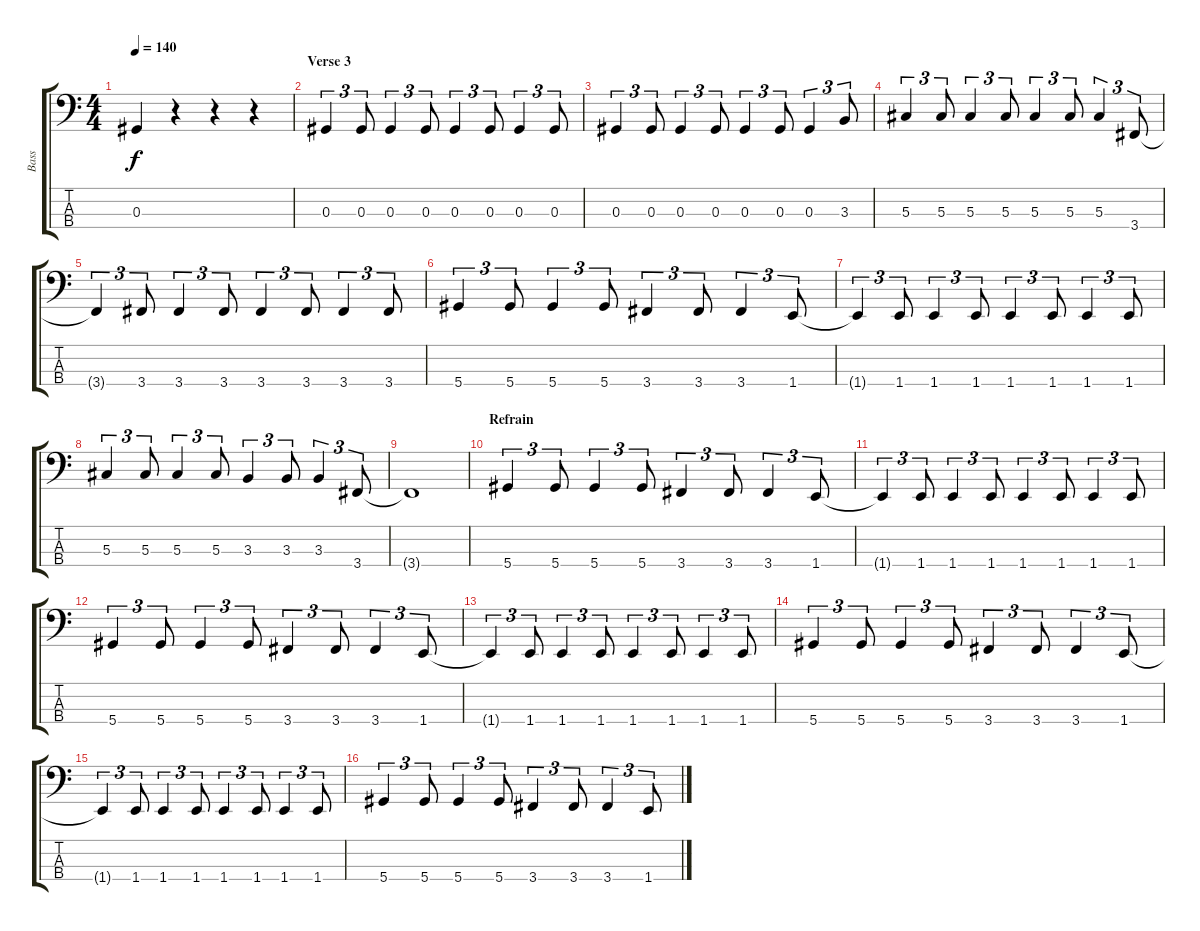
\track ("Bass" "Bass") {instrument electricbasspick}
\staff {score tabs}
\tuning (Gb2 Db2 Ab1 Eb1) {hide}
\ts (4 4)
\tempo 140
\clef f4
\ks c
0.3.4{dy f} r.4 r.4 r.4 |
\section ("" "Verse 3")
0.3.4{tu (3 2)} 0.3.8{tu (3 2)} 0.3.4{tu (3 2)} 0.3.8{tu (3 2)} 0.3.4{tu (3 2)} 0.3.8{tu (3 2)} 0.3.4{tu (3 2)} 0.3.8{tu (3 2)} |
0.3.4{tu (3 2)} 0.3.8{tu (3 2)} 0.3.4{tu (3 2)} 0.3.8{tu (3 2)} 0.3.4{tu (3 2)} 0.3.8{tu (3 2)} 0.3.4{tu (3 2)} 3.3.8{tu (3 2)} |
5.3.4{tu (3 2)} 5.3.8{tu (3 2)} 5.3.4{tu (3 2)} 5.3.8{tu (3 2)} 5.3.4{tu (3 2)} 5.3.8{tu (3 2)} 5.3.4{tu (3 2)} 3.4.8{tu (3 2)} |
3.4{t}.4{tu (3 2)} 3.4.8{tu (3 2)} 3.4.4{tu (3 2)} 3.4.8{tu (3 2)} 3.4.4{tu (3 2)} 3.4.8{tu (3 2)} 3.4.4{tu (3 2)} 3.4.8{tu (3 2)} |
5.4.4{tu (3 2)} 5.4.8{tu (3 2)} 5.4.4{tu (3 2)} 5.4.8{tu (3 2)} 3.4.4{tu (3 2)} 3.4.8{tu (3 2)} 3.4.4{tu (3 2)} 1.4.8{tu (3 2)} |
1.4{t}.4{tu (3 2)} 1.4.8{tu (3 2)} 1.4.4{tu (3 2)} 1.4.8{tu (3 2)} 1.4.4{tu (3 2)} 1.4.8{tu (3 2)} 1.4.4{tu (3 2)} 1.4.8{tu (3 2)} |
5.3.4{tu (3 2)} 5.3.8{tu (3 2)} 5.3.4{tu (3 2)} 5.3.8{tu (3 2)} 3.3.4{tu (3 2)} 3.3.8{tu (3 2)} 3.3.4{tu (3 2)} 3.4.8{tu (3 2)} |
3.4{t}.1 |
\section ("" "Refrain")
5.4.4{tu (3 2)} 5.4.8{tu (3 2)} 5.4.4{tu (3 2)} 5.4.8{tu (3 2)} 3.4.4{tu (3 2)} 3.4.8{tu (3 2)} 3.4.4{tu (3 2)} 1.4.8{tu (3 2)} |
1.4{t}.4{tu (3 2)} 1.4.8{tu (3 2)} 1.4.4{tu (3 2)} 1.4.8{tu (3 2)} 1.4.4{tu (3 2)} 1.4.8{tu (3 2)} 1.4.4{tu (3 2)} 1.4.8{tu (3 2)} |
5.4.4{tu (3 2)} 5.4.8{tu (3 2)} 5.4.4{tu (3 2)} 5.4.8{tu (3 2)} 3.4.4{tu (3 2)} 3.4.8{tu (3 2)} 3.4.4{tu (3 2)} 1.4.8{tu (3 2)} |
1.4{t}.4{tu (3 2)} 1.4.8{tu (3 2)} 1.4.4{tu (3 2)} 1.4.8{tu (3 2)} 1.4.4{tu (3 2)} 1.4.8{tu (3 2)} 1.4.4{tu (3 2)} 1.4.8{tu (3 2)} |
5.4.4{tu (3 2)} 5.4.8{tu (3 2)} 5.4.4{tu (3 2)} 5.4.8{tu (3 2)} 3.4.4{tu (3 2)} 3.4.8{tu (3 2)} 3.4.4{tu (3 2)} 1.4.8{tu (3 2)} |
1.4{t}.4{tu (3 2)} 1.4.8{tu (3 2)} 1.4.4{tu (3 2)} 1.4.8{tu (3 2)} 1.4.4{tu (3 2)} 1.4.8{tu (3 2)} 1.4.4{tu (3 2)} 1.4.8{tu (3 2)} |
5.4.4{tu (3 2)} 5.4.8{tu (3 2)} 5.4.4{tu (3 2)} 5.4.8{tu (3 2)} 3.4.4{tu (3 2)} 3.4.8{tu (3 2)} 3.4.4{tu (3 2)} 1.4.8{tu (3 2)}
